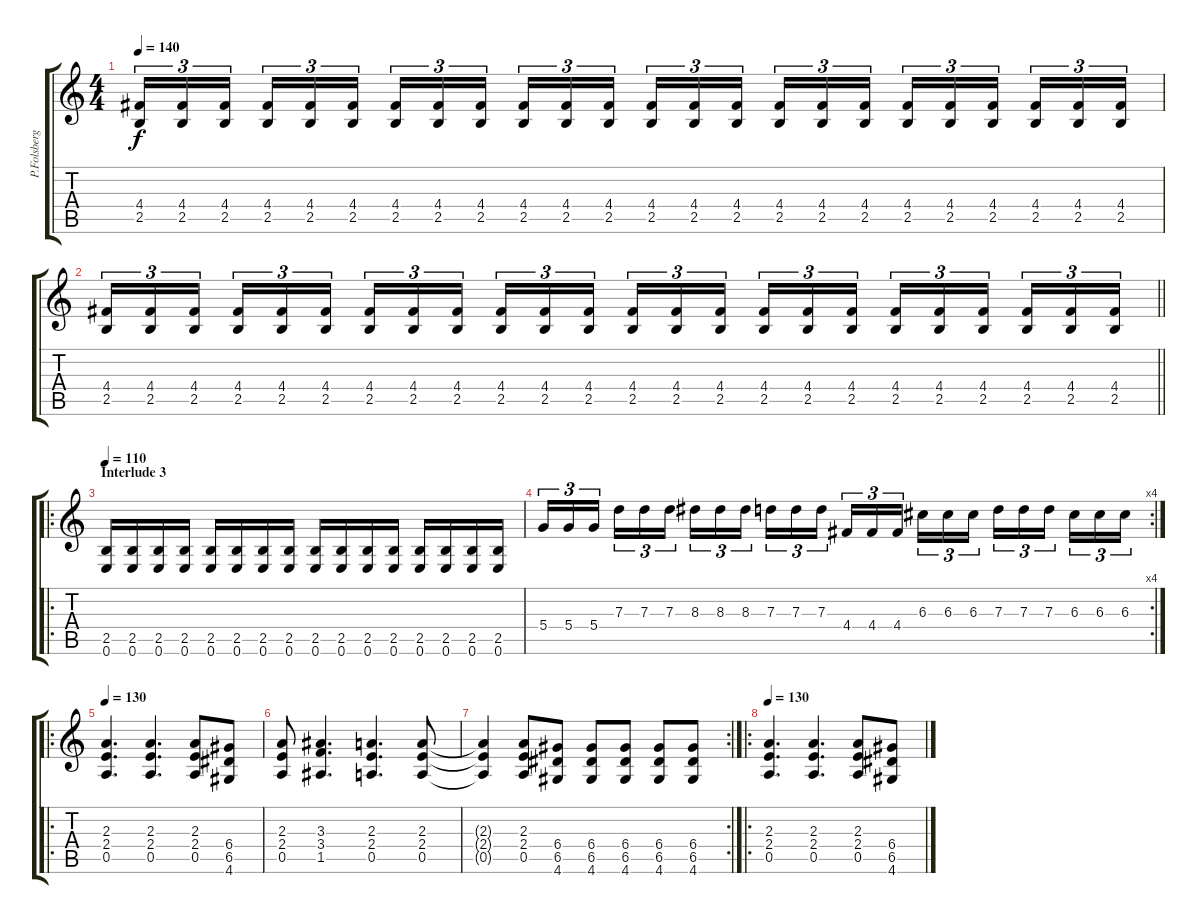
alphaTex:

\track ("P.Folsberg(Rhythm)" "P.Folsberg") {instrument distortionguitar}
\staff {score tabs}
\tuning (E4 B3 G3 D3 A2 E2) {hide}
\ts (4 4)
\tempo 140
\clef g2
\ks c
(4.4 2.5).16{tu (3 2) dy f} (4.4 2.5).16{tu (3 2)} (4.4 2.5).16{tu (3 2) beam splitsecondary} (4.4 2.5).16{tu (3 2)} (4.4 2.5).16{tu (3 2)} (4.4 2.5).16{tu (3 2)} (4.4 2.5).16{tu (3 2)} (4.4 2.5).16{tu (3 2)} (4.4 2.5).16{tu (3 2) beam splitsecondary} (4.4 2.5).16{tu (3 2)} (4.4 2.5).16{tu (3 2)} (4.4 2.5).16{tu (3 2)} (4.4 2.5).16{tu (3 2)} (4.4 2.5).16{tu (3 2)} (4.4 2.5).16{tu (3 2) beam splitsecondary} (4.4 2.5).16{tu (3 2)} (4.4 2.5).16{tu (3 2)} (4.4 2.5).16{tu (3 2)} (4.4 2.5).16{tu (3 2)} (4.4 2.5).16{tu (3 2)} (4.4 2.5).16{tu (3 2) beam splitsecondary} (4.4 2.5).16{tu (3 2)} (4.4 2.5).16{tu (3 2)} (4.4 2.5).16{tu (3 2)} |
\barLineRight lightlight
(4.4 2.5).16{tu (3 2)} (4.4 2.5).16{tu (3 2)} (4.4 2.5).16{tu (3 2) beam splitsecondary} (4.4 2.5).16{tu (3 2)} (4.4 2.5).16{tu (3 2)} (4.4 2.5).16{tu (3 2)} (4.4 2.5).16{tu (3 2)} (4.4 2.5).16{tu (3 2)} (4.4 2.5).16{tu (3 2) beam splitsecondary} (4.4 2.5).16{tu (3 2)} (4.4 2.5).16{tu (3 2)} (4.4 2.5).16{tu (3 2)} (4.4 2.5).16{tu (3 2)} (4.4 2.5).16{tu (3 2)} (4.4 2.5).16{tu (3 2) beam splitsecondary} (4.4 2.5).16{tu (3 2)} (4.4 2.5).16{tu (3 2)} (4.4 2.5).16{tu (3 2)} (4.4 2.5).16{tu (3 2)} (4.4 2.5).16{tu (3 2)} (4.4 2.5).16{tu (3 2) beam splitsecondary} (4.4 2.5).16{tu (3 2)} (4.4 2.5).16{tu (3 2)} (4.4 2.5).16{tu (3 2)} |
\ro
\section ("" "Interlude 3")
\tempo 110
(2.5 0.6).16 (2.5 0.6).16 (2.5 0.6).16 (2.5 0.6).16 (2.5 0.6).16 (2.5 0.6).16 (2.5 0.6).16 (2.5 0.6).16 (2.5 0.6).16 (2.5 0.6).16 (2.5 0.6).16 (2.5 0.6).16 (2.5 0.6).16 (2.5 0.6).16 (2.5 0.6).16 (2.5 0.6).16 |
\rc 4
5.4.16{tu (3 2)} 5.4.16{tu (3 2)} 5.4.16{tu (3 2) beam splitsecondary} 7.3.16{tu (3 2)} 7.3.16{tu (3 2)} 7.3.16{tu (3 2)} 8.3.16{tu (3 2)} 8.3.16{tu (3 2)} 8.3.16{tu (3 2) beam splitsecondary} 7.3.16{tu (3 2)} 7.3.16{tu (3 2)} 7.3.16{tu (3 2)} 4.4.16{tu (3 2)} 4.4.16{tu (3 2)} 4.4.16{tu (3 2) beam splitsecondary} 6.3.16{tu (3 2)} 6.3.16{tu (3 2)} 6.3.16{tu (3 2)} 7.3.16{tu (3 2)} 7.3.16{tu (3 2)} 7.3.16{tu (3 2) beam splitsecondary} 6.3.16{tu (3 2)} 6.3.16{tu (3 2)} 6.3.16{tu (3 2)} |
\ro
\tempo 130
(2.3 2.4 0.5).4{d} (2.3 2.4 0.5).4{d} (2.3 2.4 0.5).8 (6.4 6.5 4.6).8 |
(2.3 2.4 0.5).8 (3.3 3.4 1.5).4{d} (2.3 2.4 0.5).4{d} (2.3 2.4 0.5).8 |
\rc 2
(2.3{t} 2.4{t} 0.5{t}).4 (2.3 2.4 0.5).8 (6.4 6.5 4.6).8 (6.4 6.5 4.6).8 (6.4 6.5 4.6).8 (6.4 6.5 4.6).8 (6.4 6.5 4.6).8 |
\ro
\tempo 130
(2.3 2.4 0.5).4{d} (2.3 2.4 0.5).4{d} (2.3 2.4 0.5).8 (6.4 6.5 4.6).8
